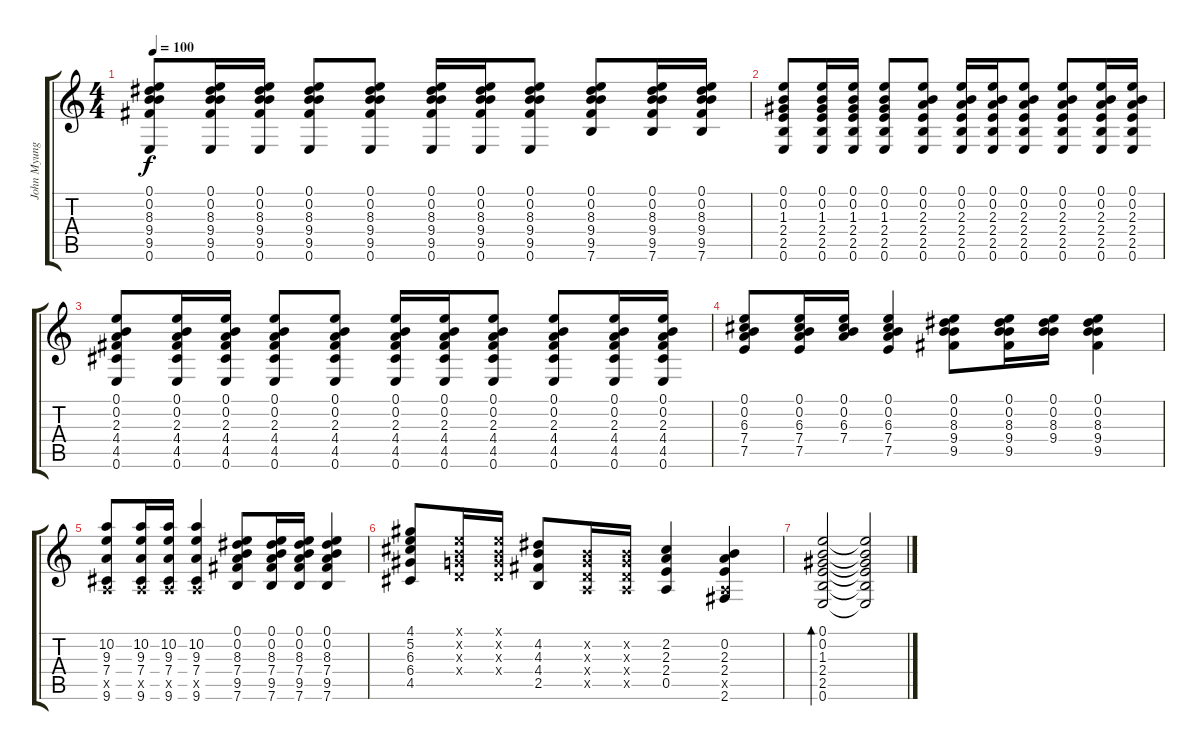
\track ("John Myung Rythm" "John Myung") {instrument acousticguitarsteel}
\staff {score tabs}
\tuning (E4 B3 G3 D3 A2 E2) {hide}
\ts (4 4)
\tempo 100
\clef g2
\ks c
(0.1 0.2 8.3 9.4 9.5 0.6).8{dy f} (0.1 0.2 8.3 9.4 9.5 0.6).16 (0.1 0.2 8.3 9.4 9.5 0.6).16 (0.1 0.2 8.3 9.4 9.5 0.6).8 (0.1 0.2 8.3 9.4 9.5 0.6).8 (0.1 0.2 8.3 9.4 9.5 0.6).16 (0.1 0.2 8.3 9.4 9.5 0.6).16 (0.1 0.2 8.3 9.4 9.5 0.6).8 (0.1 0.2 8.3 9.4 9.5 7.6).8 (0.1 0.2 8.3 9.4 9.5 7.6).16 (0.1 0.2 8.3 9.4 9.5 7.6).16 |
(0.1 0.2 1.3 2.4 2.5 0.6).8 (0.1 0.2 1.3 2.4 2.5 0.6).16 (0.1 0.2 1.3 2.4 2.5 0.6).16 (0.1 0.2 1.3 2.4 2.5 0.6).8 (0.1 0.2 2.3 2.4 2.5 0.6).8 (0.1 0.2 2.3 2.4 2.5 0.6).16 (0.1 0.2 2.3 2.4 2.5 0.6).16 (0.1 0.2 2.3 2.4 2.5 0.6).8 (0.1 0.2 2.3 2.4 2.5 0.6).8 (0.1 0.2 2.3 2.4 2.5 0.6).16 (0.1 0.2 2.3 2.4 2.5 0.6).16 |
(0.1 0.2 2.3 4.4 4.5 0.6).8 (0.1 0.2 2.3 4.4 4.5 0.6).16 (0.1 0.2 2.3 4.4 4.5 0.6).16 (0.1 0.2 2.3 4.4 4.5 0.6).8 (0.1 0.2 2.3 4.4 4.5 0.6).8 (0.1 0.2 2.3 4.4 4.5 0.6).16 (0.1 0.2 2.3 4.4 4.5 0.6).16 (0.1 0.2 2.3 4.4 4.5 0.6).8 (0.1 0.2 2.3 4.4 4.5 0.6).8 (0.1 0.2 2.3 4.4 4.5 0.6).16 (0.1 0.2 2.3 4.4 4.5 0.6).16 |
(0.1 0.2 6.3 7.4 7.5).8 (0.1 0.2 6.3 7.4 7.5).16 (0.1 0.2 6.3 7.4).16 (0.1 0.2 6.3 7.4 7.5).4 (0.1 0.2 8.3 9.4 9.5).8 (0.1 0.2 8.3 9.4 9.5).16 (0.1 0.2 8.3 9.4).16 (0.1 0.2 8.3 9.4 9.5).4 |
(10.2 9.3 7.4 0.5{x} 9.6).8 (10.2 9.3 7.4 0.5{x} 9.6).16 (10.2 9.3 7.4 0.5{x} 9.6).16 (10.2 9.3 7.4 0.5{x} 9.6).4 (0.1 0.2 8.3 7.4 9.5 7.6).8 (0.1 0.2 8.3 7.4 9.5 7.6).16 (0.1 0.2 8.3 7.4 9.5 7.6).16 (0.1 0.2 8.3 7.4 9.5 7.6).4 |
(4.1 5.2 6.3 6.4 4.5).8 (0.1{x} 0.2{x} 0.3{x} 0.4{x}).16 (0.1{x} 0.2{x} 0.3{x} 0.4{x}).16 (4.2 4.3 4.4 2.5).8 (0.2{x} 0.3{x} 0.4{x} 0.5{x}).16 (0.2{x} 0.3{x} 0.4{x} 0.5{x}).16 (2.2 2.3 2.4 0.5).4 (0.2 2.3 2.4 0.5{x} 2.6).4 |
(0.1 0.2 1.3 2.4 2.5 0.6).2{bd 480} (0.1{t} 0.2{t} 1.3{t} 2.4{t} 2.5{t} 0.6{t}).2
